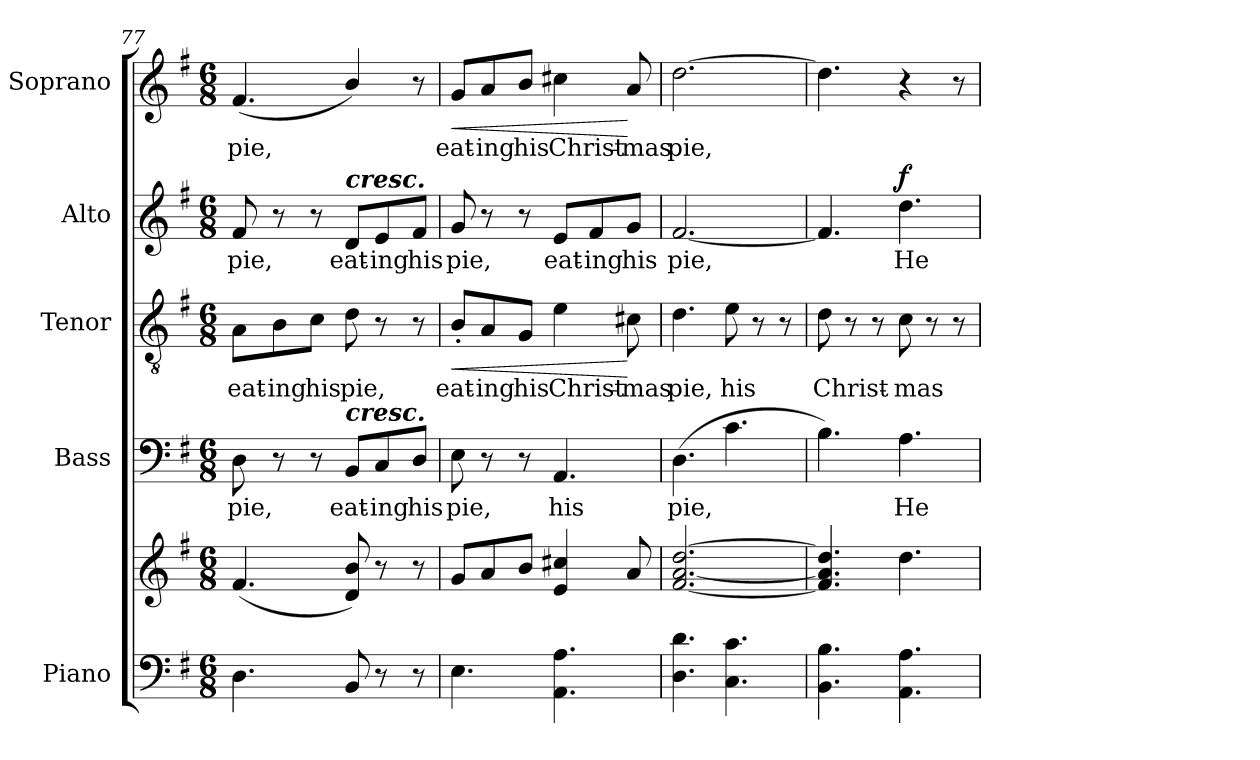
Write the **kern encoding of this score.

**kern	**kern	**kern	**text	**kern	**text	**dynam	**kern	**text	**dynam	**kern	**text	**dynam
*part5	*part5	*part4	*part4	*part3	*part3	*part3	*part2	*part2	*part2	*part1	*part1	*part1
*staff6	*staff5	*staff4	*staff4	*staff3	*staff3	*staff3	*staff2	*staff2	*staff2	*staff1	*staff1	*staff1
*I"Piano	*	*I"Bass	*	*I"Tenor	*	*	*I"Alto	*	*	*I"Soprano	*	*
*I'Pno.	*	*I'B.	*	*I'T.	*	*	*I'A.	*	*	*I'S.	*	*
*clefF4	*clefG2	*clefF4	*	*clefGv2	*	*	*clefG2	*	*	*clefG2	*	*
*	*	*	*	*ITrd7c12	*	*	*	*	*	*	*	*
*k[f#]	*k[f#]	*k[f#]	*	*k[f#]	*	*	*k[f#]	*	*	*k[f#]	*	*
*G:	*G:	*G:	*	*G:	*	*	*G:	*	*	*G:	*	*
*M6/8	*M6/8	*M6/8	*	*M6/8	*	*	*M6/8	*	*	*M6/8	*	*
=77	=77	=77	=77	=77	=77	=77	=77	=77	=77	=77	=77	=77
!	!	!	!LO:LY:b:color=#000000	!	!	!	!	!	!	!	!	!
!	!	!	!	!	!LO:LY:b:color=#000000	!	!	!	!	!	!	!
!	!	!	!	!	!	!	!	!LO:LY:b:color=#000000	!	!	!	!
!	!	!	!	!	!	!	!	!	!	!	!LO:LY:b:color=#000000	!
4.Di\	(4.f#i/	8Di\	pie,	8AAi\L	eat-	.	8f#i/	pie,	.	(4.f#i/	pie,	.
!	!	!	!	!	!LO:LY:b:color=#000000	!	!	!	!	!	!	!
.	.	8r	.	8BBi\	-ing	.	8r	.	.	.	.	.
!	!	!	!	!	!LO:LY:b:color=#000000	!	!	!	!	!	!	!
.	.	8r	.	8Ci\J	his	.	8r	.	.	.	.	.
!	!	!	!LO:LY:b:color=#000000	!	!	!	!	!	!	!	!	!
!	!	!	!	!	!LO:LY:b:color=#000000	!	!	!	!	!	!	!
!	!	!	!	!	!	!	!LO:TX:a:Bi:t=cresc.	!	!	!	!	!
!	!	!LO:TX:a:Bi:t=cresc.	!	!	!	!	!	!	!	!	!	!
!	!	!	!	!	!	!	!	!LO:LY:b:color=#000000	!	!	!	!
8BBi/	8di/ 8bi)	8BBi/L	eat-	8Di\	pie,	.	8di/L	eat-	.	4bi/)	.	.
!	!	!	!LO:LY:b:color=#000000	!	!	!	!	!	!	!	!	!
!	!	!	!	!	!	!	!	!LO:LY:b:color=#000000	!	!	!	!
8r	8r	8Ci/	-ing	8r	.	.	8ei/	-ing	.	.	.	.
!	!	!	!LO:LY:b:color=#000000	!	!	!	!	!	!	!	!	!
!	!	!	!	!	!	!	!	!LO:LY:b:color=#000000	!	!	!	!
8r	8r	8Di/J	his	8r	.	.	8f#i/J	his	.	8r	.	.
=78	=78	=78	=78	=78	=78	=78	=78	=78	=78	=78	=78	=78
!	!	!	!LO:LY:b:color=#000000	!	!	!	!	!	!	!	!	!
!	!	!	!	!	!LO:LY:b:color=#000000	!LO:HP:b	!	!	!	!	!	!
!	!	!	!	!	!	!	!	!LO:LY:b:color=#000000	!	!	!	!
!	!	!	!	!	!	!	!	!	!	!	!LO:LY:b:color=#000000	!LO:HP:b
4.Ei\	8gi/L	8Ei\	pie,	8BB'i/L	eat-	<	8gi/	pie,	.	8gi/L	eat-	<
!	!	!	!	!	!LO:LY:b:color=#000000	!	!	!	!	!	!	!
!	!	!	!	!	!	!	!	!	!	!	!LO:LY:b:color=#000000	!
.	8ai/	8r	.	8AAi/	-ing	.	8r	.	.	8ai/	-ing	.
!	!	!	!	!	!LO:LY:b:color=#000000	!	!	!	!	!	!	!
!	!	!	!	!	!	!	!	!	!	!	!LO:LY:b:color=#000000	!
.	8bi/J	8r	.	8GGi/J	his	.	8r	.	.	8bi/J	his	.
!	!	!	!LO:LY:b:color=#000000	!	!	!	!	!	!	!	!	!
!	!	!	!	!	!LO:LY:b:color=#000000	!	!	!	!	!	!	!
!	!	!	!	!	!	!	!	!LO:LY:b:color=#000000	!	!	!	!
!	!	!	!	!	!	!	!	!	!	!	!LO:LY:b:color=#000000	!
4.AAi\ 4.Ai	4ei/ 4cc#Xi	4.AAi/	his	4Ei\	Christ-	.	8ei/L	eat-	.	4cc#Xi\	Christ-	.
!	!	!	!	!	!	!	!	!LO:LY:b:color=#000000	!	!	!	!
.	.	.	.	.	.	.	8f#i/	-ing	.	.	.	.
!	!	!	!	!	!LO:LY:b:color=#000000	!	!	!	!	!	!	!
!	!	!	!	!	!	!	!	!LO:LY:b:color=#000000	!	!	!	!
!	!	!	!	!	!	!	!	!	!	!	!LO:LY:b:color=#000000	!
.	8ai/	.	.	8C#Xi\	-mas	[	8gi/J	his	.	8ai/	-mas	[
=79	=79	=79	=79	=79	=79	=79	=79	=79	=79	=79	=79	=79
!	!	!	!LO:LY:b:color=#000000	!	!	!	!	!	!	!	!	!
!	!	!	!	!	!LO:LY:b:color=#000000	!	!	!	!	!	!	!
!	!	!	!	!	!	!	!	!LO:LY:b:color=#000000	!	!	!	!
!	!	!	!	!	!	!	!	!	!	!	!LO:LY:b:color=#000000	!
4.Di\ 4.di	[<2.f#i/ [<2.ai [>2.ddi	(4.Di\	pie,	4.Di\	pie,	.	[<2.f#i/	pie,	.	[>2.ddi\	pie,	.
!	!	!	!	!	!LO:LY:b:color=#000000	!	!	!	!	!	!	!
4.Ci\ 4.ci	.	4.ci\	.	8Ei\	his	.	.	.	.	.	.	.
.	.	.	.	8r	.	.	.	.	.	.	.	.
.	.	.	.	8r	.	.	.	.	.	.	.	.
=80	=80	=80	=80	=80	=80	=80	=80	=80	=80	=80	=80	=80
!	!	!	!	!	!LO:LY:b:color=#000000	!	!	!	!	!	!	!
4.BBi\ 4.Bi	4.f#i/] 4.ai] 4.ddi]	4.Bi\)	.	8Di\	Christ-	.	4.f#i/]	.	.	4.ddi\]	.	.
.	.	.	.	8r	.	.	.	.	.	.	.	.
.	.	.	.	8r	.	.	.	.	.	.	.	.
!	!	!	!LO:LY:b:color=#000000	!	!	!	!	!	!	!	!	!
!	!	!	!	!	!LO:LY:b:color=#000000	!	!	!	!	!	!	!
!	!	!	!	!	!	!	!	!LO:LY:b:color=#000000	!	!	!	!
4.AAi\ 4.Ai	4.ddi\	4.Ai\	He	8Ci\	-mas	.	4.ddi\	He	f	4r	.	.
.	.	.	.	8r	.	.	.	.	.	.	.	.
.	.	.	.	8r	.	.	.	.	.	8r	.	.
=	=	=	=	=	=	=	=	=	=	=	=	=
*-	*-	*-	*-	*-	*-	*-	*-	*-	*-	*-	*-	*-
